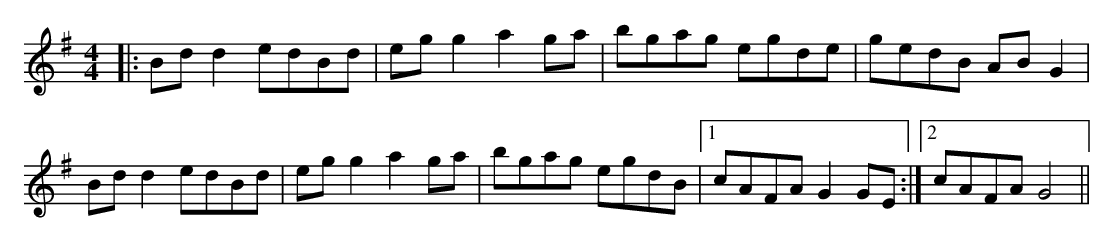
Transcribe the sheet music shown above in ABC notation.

X:1
M:4/4
K:G
|:Bd d2 edBd|egg2 a2 ga|bgag egde|gedB ABG2|
Bd d2 edBd|eg g2 a2 ga|bgag egdB|1 cAFA G2 GE:|2 cAFA G4||
